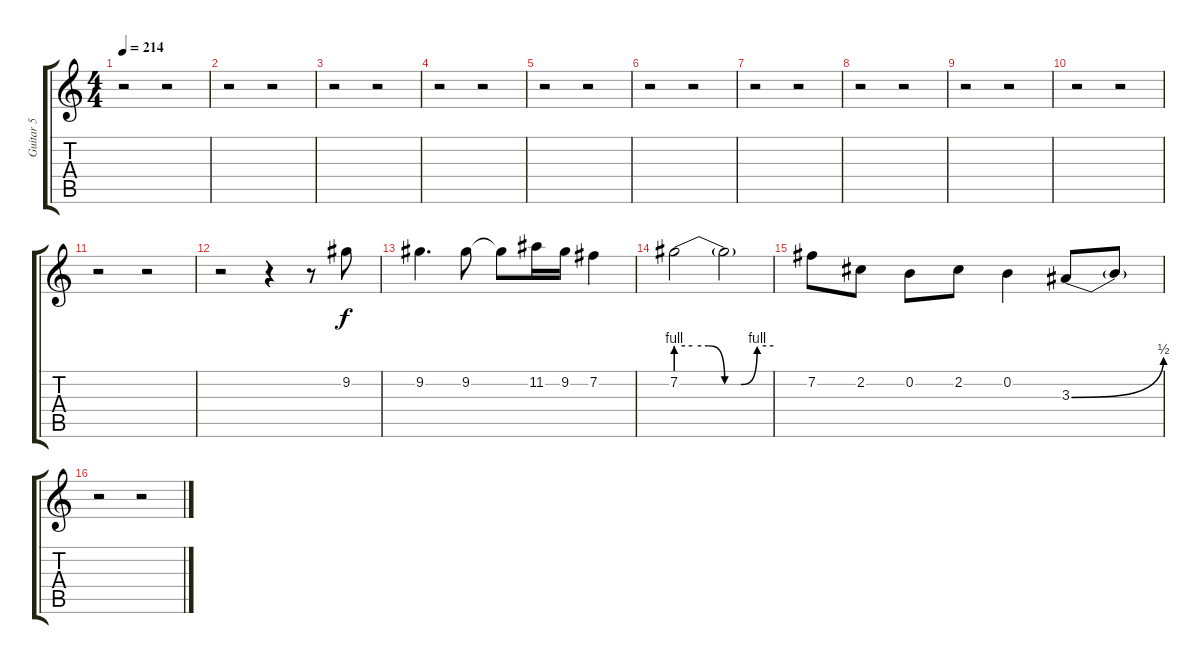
\track ("Guitar 5" "Guitar 5") {instrument overdrivenguitar}
\staff {score tabs}
\tuning (E4 B3 G3 D3 A2 E2) {hide}
\ts (4 4)
\tempo 214
\clef g2
\ks c
r.2{dy f volume 13 instrument overdrivenguitar} r.2 |
r.2 r.2 |
r.2 r.2 |
r.2 r.2 |
r.2 r.2 |
r.2 r.2 |
r.2 r.2 |
r.2 r.2 |
r.2 r.2 |
r.2 r.2 |
r.2 r.2 |
r.2 r.4 r.8 9.2.8 |
9.2.4{d} 9.2.8 9.2{t}.8 11.2.16 9.2.16 7.2.4 |
7.2{be (custom 0 4 10 4 20 4 30 0 40 0 50 4 60 4)}.2 7.2{t}.2 |
7.2.8 2.2.8 0.2.8 2.2.8 0.2.4 3.3{be (bend 0 0 60 2)}.8 3.3{t}.8 |
r.2 r.2
